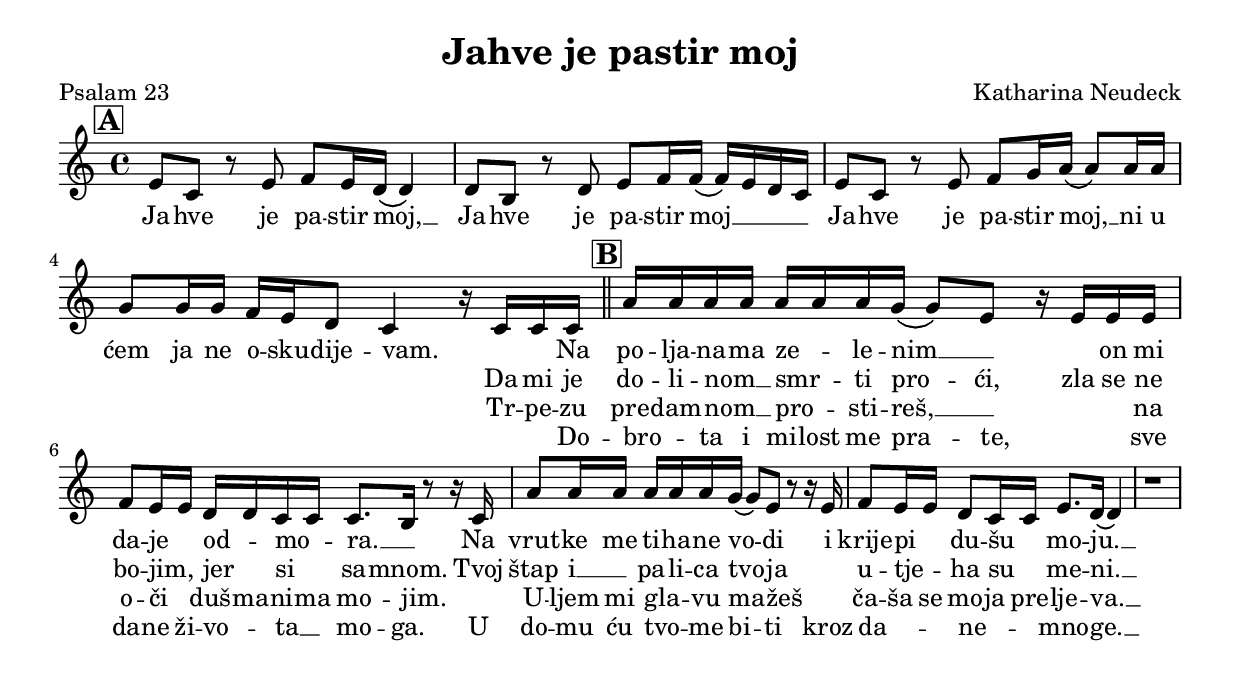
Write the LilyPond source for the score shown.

\version "2.19.84"
\include "deutsch.ly"

\layout {
  indent = 0
}

\header {
  title = "Jahve je pastir moj"
  composer = "Katharina Neudeck"
  poet = "Psalam 23"
}

staffOne = \relative c' {
  \clef treble
  \time 4/4
  
  \mark \markup { \box \bold A }
  e8 c8 r8 e8 f8 e16 d16 \( d4 \) |
  d8 h8 r8 d8 e8 f16 f16 \( f16 \) e16 d16 c16 |
  e8 c8 r8 e8 f8 g16 a16 \( a8 \) a16 a16 |
  g8 g16 g16 f16 e16 d8 c4 r16 c16 c16 c16 \bar "||" |
  
  \mark \markup { \box \bold B }
  a'16 a16 a16 a16 a16 a16 a16 g16 \( g8 \) e8 r16 e16 e16 e16 |
  f8 e16 e16 d16 d16 c16 c16 c8. h16 r8 r16 c16 |
  a'8 a16 a16 a16 a16 a16 g16 \( g8 \) e8 r8 r16 e16 |
  f8 e16 e16 d8 c16 c16 e8. d16 \( d4 \) |
  r1 |
}

lyricOneZero = \lyricmode {
  Ja -- hve je pa -- stir  moj, __ 
  _ Ja -- hve je pa -- stir  moj __ _ _ _ _ Ja -- hve je pa -- stir  moj, __ 
  _ ni u ćem ja ne o -- sku -- dije -- vam. 
  _ _ Na po -- lja -- na -- ma  ze -- _ le -- nim __ _ _ "" on mi da -- je  _ od -- _ mo -- _ ra. __ 
  _ Na vrut -- ke  me ti -- ha -- ne  vo -- _ di i krije -- pi  _ du -- šu  _ mo -- ju. __ 
  _ 
}

lyricOneOne = \lyricmode {
  _ _ _ _ _ _ _ _ _ _ _ _ _ _ _ _ _ _ _ _ _ _ _ _ _ _ _ _ _ _ _ _ _ Da mi je do -- li -- nom __ _ smr -- _ ti  pro -- _ ći, 
  zla se ne bo -- jim,  
  _ jer _ si _ sa -- mnom. 
  Tvoj štap i __ _ pa -- li -- ca  tvo -- _ ja _ u -- tje -- _ ha  su _ me -- ni. __ 
  _ 
}

lyricOneTwo = \lyricmode {
  _ _ _ _ _ _ _ _ _ _ _ _ _ _ _ _ _ _ _ _ _ _ _ _ _ _ _ _ _ _ _ _ _ Tr -- pe -- zu  pre -- dam -- nom __ _ pro -- _ sti -- reš, __ 
  _ _ "" _ na o -- či  _ duš -- ma -- ni -- ma  mo -- jim. 
  _ U -- ljem  mi gla -- _ vu ma -- _ žeš _ ča -- ša  se mo -- ja  pre -- lje -- va. __ 
  _ 
}

lyricOneThree = \lyricmode {
  _ _ _ _ _ _ _ _ _ _ _ _ _ _ _ _ _ _ _ _ _ _ _ _ _ _ _ _ _ _ _ _ _ _ _ Do -- bro -- _ ta  i mi -- lost  me pra -- _ te, 
  _ _ sve da -- ne  ži -- vo -- _ ta __ _ mo -- ga. 
  U do -- mu  ću tvo -- _ me  bi -- _ ti kroz da -- _ _ ne -- _ _ mno -- ge. __ 
  _ 
}

harme = \chordmode  {
}

\score {
    <<
    \new ChordNames \harme
    \new Staff {
        \new Voice = "lead" { \staffOne }
    }
    \new Lyrics \lyricsto "lead" { \lyricOneZero }
    \new Lyrics \lyricsto "lead" { \lyricOneOne }
    \new Lyrics \lyricsto "lead" { \lyricOneTwo }
    \new Lyrics \lyricsto "lead" { \lyricOneThree }
    >>
}
